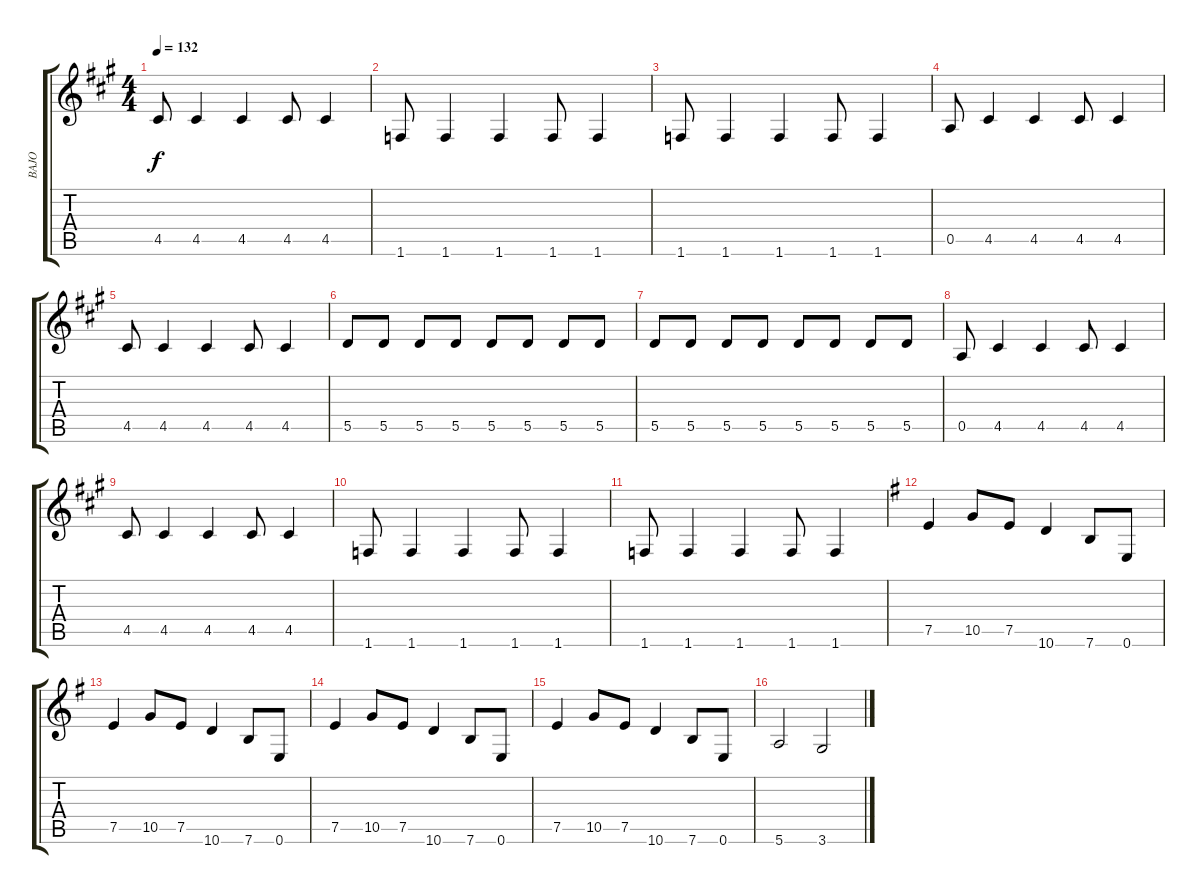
\track ("BAJO" "BAJO") {instrument electricbassfinger}
\staff {score tabs}
\tuning (E4 B3 G3 D3 A2 E2) {hide}
\ts (4 4)
\tempo 132
\clef g2
\ks f#minor
4.5.8{dy f} 4.5.4 4.5.4 4.5.8 4.5.4 |
1.6.8 1.6.4 1.6.4 1.6.8 1.6.4 |
1.6.8 1.6.4 1.6.4 1.6.8 1.6.4 |
0.5.8 4.5.4 4.5.4 4.5.8 4.5.4 |
4.5.8 4.5.4 4.5.4 4.5.8 4.5.4 |
5.5.8 5.5.8 5.5.8 5.5.8 5.5.8 5.5.8 5.5.8 5.5.8 |
5.5.8 5.5.8 5.5.8 5.5.8 5.5.8 5.5.8 5.5.8 5.5.8 |
0.5.8 4.5.4 4.5.4 4.5.8 4.5.4 |
4.5.8 4.5.4 4.5.4 4.5.8 4.5.4 |
1.6.8 1.6.4 1.6.4 1.6.8 1.6.4 |
1.6.8 1.6.4 1.6.4 1.6.8 1.6.4 |
\ks eminor
7.5.4 10.5.8 7.5.8 10.6.4 7.6.8 0.6.8 |
7.5.4 10.5.8 7.5.8 10.6.4 7.6.8 0.6.8 |
7.5.4 10.5.8 7.5.8 10.6.4 7.6.8 0.6.8 |
7.5.4 10.5.8 7.5.8 10.6.4 7.6.8 0.6.8 |
5.6.2 3.6.2
